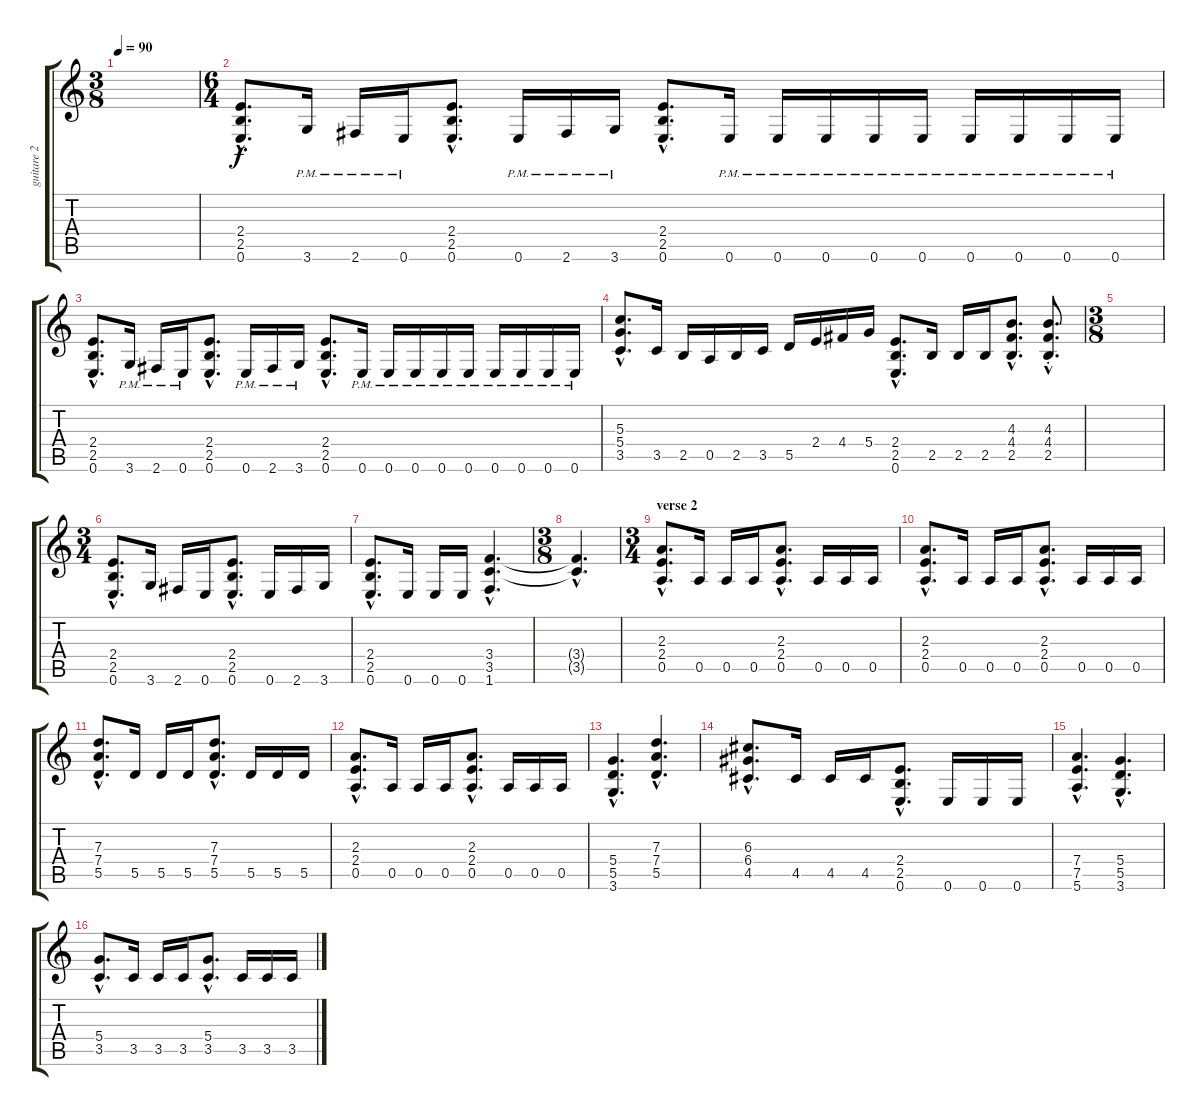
\track ("guitare 2" "guitare 2") {instrument distortionguitar}
\staff {score tabs}
\tuning (E4 B3 G3 D3 A2 E2) {hide}
\ts (3 8)
\tempo 90
\clef g2
\ks c
|
\ts (6 4)
(2.4{hac} 2.5{hac} 0.6{hac}).8{d} 3.6{pm}.16 2.6{pm}.16 0.6{pm}.16 (2.4{hac} 2.5{hac} 0.6{hac}).8{d} 0.6{pm}.16 2.6{pm}.16 3.6{pm}.16 (2.4{hac} 2.5{hac} 0.6{hac}).8{d} 0.6{pm}.16 0.6{pm}.16 0.6{pm}.16 0.6{pm}.16 0.6{pm}.16 0.6{pm}.16 0.6{pm}.16 0.6{pm}.16 0.6{pm}.16 |
(2.4{hac} 2.5{hac} 0.6{hac}).8{d} 3.6{pm}.16 2.6{pm}.16 0.6{pm}.16 (2.4{hac} 2.5{hac} 0.6{hac}).8{d} 0.6{pm}.16 2.6{pm}.16 3.6{pm}.16 (2.4{hac} 2.5{hac} 0.6{hac}).8{d} 0.6{pm}.16 0.6{pm}.16 0.6{pm}.16 0.6{pm}.16 0.6{pm}.16 0.6{pm}.16 0.6{pm}.16 0.6{pm}.16 0.6{pm}.16 |
(5.3{hac} 5.4{hac} 3.5{hac}).8{d} 3.5.16 2.5.16 0.5.16 2.5.16 3.5.16 5.5.16 2.4.16 4.4.16 5.4.16 (2.4{hac} 2.5{hac} 0.6{hac}).8{d} 2.5.16 2.5.16 2.5.16 (4.3{hac} 4.4{hac} 2.5{hac}).8{d} (4.3{hac st} 4.4{hac st} 2.5{hac st}).8{d} |
\ts (3 8)
|
\ts (3 4)
(2.4{hac} 2.5{hac} 0.6{hac}).8{d} 3.6.16 2.6.16 0.6.16 (2.4{hac} 2.5{hac} 0.6{hac}).8{d} 0.6.16 2.6.16 3.6.16 |
(2.4{hac} 2.5{hac} 0.6{hac}).8{d} 0.6.16 0.6.16 0.6.16 (3.4{hac} 3.5{hac} 1.6{hac}).4{d} |
\ts (3 8)
(3.4{hac t} 3.5{hac t}).4{d} |
\ts (3 4)
\section ("" "verse 2")
(2.3{hac} 2.4{hac} 0.5{hac}).8{d} 0.5.16 0.5.16 0.5.16 (2.3{hac} 2.4{hac} 0.5{hac}).8{d} 0.5.16 0.5.16 0.5.16 |
(2.3{hac} 2.4{hac} 0.5{hac}).8{d} 0.5.16 0.5.16 0.5.16 (2.3{hac} 2.4{hac} 0.5{hac}).8{d} 0.5.16 0.5.16 0.5.16 |
(7.3{hac} 7.4{hac} 5.5{hac}).8{d} 5.5.16 5.5.16 5.5.16 (7.3{hac} 7.4{hac} 5.5{hac}).8{d} 5.5.16 5.5.16 5.5.16 |
(2.3{hac} 2.4{hac} 0.5{hac}).8{d} 0.5.16 0.5.16 0.5.16 (2.3{hac} 2.4{hac} 0.5{hac}).8{d} 0.5.16 0.5.16 0.5.16 |
(5.4{hac} 5.5{hac} 3.6{hac}).4{d} (7.3{hac} 7.4{hac} 5.5{hac}).4{d} |
(6.3{hac} 6.4{hac} 4.5{hac}).8{d} 4.5.16 4.5.16 4.5.16 (2.4{hac} 2.5{hac} 0.6{hac}).8{d} 0.6.16 0.6.16 0.6.16 |
(7.4{hac} 7.5{hac} 5.6{hac}).4{d} (5.4{hac} 5.5{hac} 3.6{hac}).4{d} |
(5.4{hac} 3.5{hac}).8{d} 3.5.16 3.5.16 3.5.16 (5.4{hac} 3.5{hac}).8{d} 3.5.16 3.5.16 3.5.16
